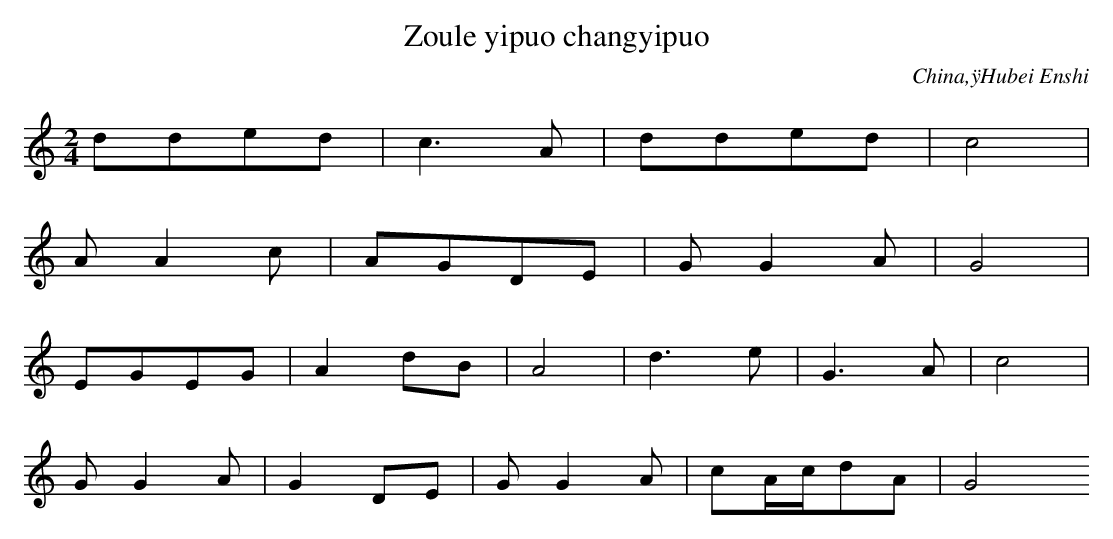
X:1
T: Zoule yipuo changyipuo
O: China,ÿHubei Enshi
M: 2/4
L: 1/16
K: C
d2d2e2d2 | c6A2 | d2d2e2d2 | c8 |
A2A4c2 | A2G2D2E2 | G2G4A2 | G8 |
E2G2E2G2 | A4d2B2 | A8 | d6e2 | G6A2 | c8 |
G2G4A2 | G4D2E2 | G2G4A2 | c2Acd2A2 | G8
